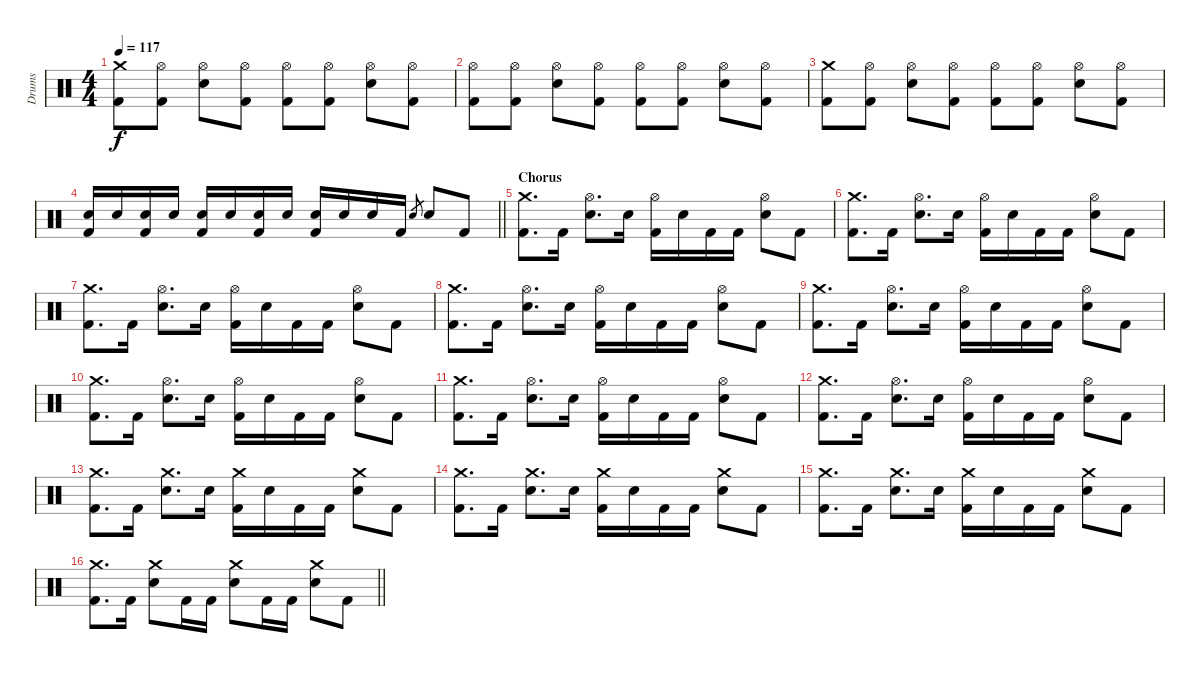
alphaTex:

\track ("Drums" "Drums") {instrument percussion}
\staff {score}
\articulation defaults
\ts (4 4)
\tempo 117
\clef neutral
\ks c
("Crash medium (hit)" "Kick (hit) 2").8{dy f} ("Hi-Hat (open)" "Kick (hit) 2").8 ("Hi-Hat (open)" "Electric Snare (hit)").8 ("Hi-Hat (open)" "Kick (hit) 2").8 ("Hi-Hat (open)" "Kick (hit) 2").8 ("Hi-Hat (open)" "Kick (hit) 2").8 ("Hi-Hat (open)" "Electric Snare (hit)").8 ("Hi-Hat (open)" "Kick (hit) 2").8 |
("Hi-Hat (open)" "Kick (hit) 2").8 ("Hi-Hat (open)" "Kick (hit) 2").8 ("Hi-Hat (open)" "Electric Snare (hit)").8 ("Hi-Hat (open)" "Kick (hit) 2").8 ("Hi-Hat (open)" "Kick (hit) 2").8 ("Hi-Hat (open)" "Kick (hit) 2").8 ("Hi-Hat (open)" "Electric Snare (hit)").8 ("Hi-Hat (open)" "Kick (hit) 2").8 |
("Crash medium (hit)" "Kick (hit) 2").8 ("Hi-Hat (open)" "Kick (hit) 2").8 ("Hi-Hat (open)" "Electric Snare (hit)").8 ("Hi-Hat (open)" "Kick (hit) 2").8 ("Hi-Hat (open)" "Kick (hit) 2").8 ("Hi-Hat (open)" "Kick (hit) 2").8 ("Hi-Hat (open)" "Electric Snare (hit)").8 ("Hi-Hat (open)" "Kick (hit) 2").8 |
\barLineRight lightlight
("Electric Snare (hit)" "Kick (hit) 2").16 "Electric Snare (hit)".16 ("Electric Snare (hit)" "Kick (hit) 2").16 "Electric Snare (hit)".16 ("Electric Snare (hit)" "Kick (hit) 2").16 "Electric Snare (hit)".16 ("Electric Snare (hit)" "Kick (hit) 2").16 "Electric Snare (hit)".16 ("Electric Snare (hit)" "Kick (hit) 2").16 "Electric Snare (hit)".16 "Electric Snare (hit)".16 "Kick (hit) 2".16 "Electric Snare (hit)".8{gr} "Electric Snare (hit)".8 "Kick (hit) 2".8 |
\section ("" "Chorus")
("Crash medium (hit)" "Kick (hit) 2").8{d} "Kick (hit) 2".16 ("Hi-Hat (open)" "Electric Snare (hit)").8{d} "Electric Snare (hit)".16 ("Hi-Hat (open)" "Kick (hit) 2").16 "Electric Snare (hit)".16 "Kick (hit) 2".16 "Kick (hit) 2".16 ("Hi-Hat (open)" "Electric Snare (hit)").8 "Kick (hit) 2".8 |
("Crash medium (hit)" "Kick (hit) 2").8{d} "Kick (hit) 2".16 ("Hi-Hat (open)" "Electric Snare (hit)").8{d} "Electric Snare (hit)".16 ("Hi-Hat (open)" "Kick (hit) 2").16 "Electric Snare (hit)".16 "Kick (hit) 2".16 "Kick (hit) 2".16 ("Hi-Hat (open)" "Electric Snare (hit)").8 "Kick (hit) 2".8 |
("Crash medium (hit)" "Kick (hit) 2").8{d} "Kick (hit) 2".16 ("Hi-Hat (open)" "Electric Snare (hit)").8{d} "Electric Snare (hit)".16 ("Hi-Hat (open)" "Kick (hit) 2").16 "Electric Snare (hit)".16 "Kick (hit) 2".16 "Kick (hit) 2".16 ("Hi-Hat (open)" "Electric Snare (hit)").8 "Kick (hit) 2".8 |
("Crash medium (hit)" "Kick (hit) 2").8{d} "Kick (hit) 2".16 ("Hi-Hat (open)" "Electric Snare (hit)").8{d} "Electric Snare (hit)".16 ("Hi-Hat (open)" "Kick (hit) 2").16 "Electric Snare (hit)".16 "Kick (hit) 2".16 "Kick (hit) 2".16 ("Hi-Hat (open)" "Electric Snare (hit)").8 "Kick (hit) 2".8 |
("Crash medium (hit)" "Kick (hit) 2").8{d} "Kick (hit) 2".16 ("Hi-Hat (open)" "Electric Snare (hit)").8{d} "Electric Snare (hit)".16 ("Hi-Hat (open)" "Kick (hit) 2").16 "Electric Snare (hit)".16 "Kick (hit) 2".16 "Kick (hit) 2".16 ("Hi-Hat (open)" "Electric Snare (hit)").8 "Kick (hit) 2".8 |
("Crash medium (hit)" "Kick (hit) 2").8{d} "Kick (hit) 2".16 ("Hi-Hat (open)" "Electric Snare (hit)").8{d} "Electric Snare (hit)".16 ("Hi-Hat (open)" "Kick (hit) 2").16 "Electric Snare (hit)".16 "Kick (hit) 2".16 "Kick (hit) 2".16 ("Hi-Hat (open)" "Electric Snare (hit)").8 "Kick (hit) 2".8 |
("Crash medium (hit)" "Kick (hit) 2").8{d} "Kick (hit) 2".16 ("Hi-Hat (open)" "Electric Snare (hit)").8{d} "Electric Snare (hit)".16 ("Hi-Hat (open)" "Kick (hit) 2").16 "Electric Snare (hit)".16 "Kick (hit) 2".16 "Kick (hit) 2".16 ("Hi-Hat (open)" "Electric Snare (hit)").8 "Kick (hit) 2".8 |
("Crash medium (hit)" "Kick (hit) 2").8{d} "Kick (hit) 2".16 ("Hi-Hat (open)" "Electric Snare (hit)").8{d} "Electric Snare (hit)".16 ("Hi-Hat (open)" "Kick (hit) 2").16 "Electric Snare (hit)".16 "Kick (hit) 2".16 "Kick (hit) 2".16 ("Hi-Hat (open)" "Electric Snare (hit)").8 "Kick (hit) 2".8 |
("Crash medium (hit)" "Kick (hit) 2").8{d} "Kick (hit) 2".16 ("Crash medium (hit)" "Electric Snare (hit)").8{d} "Electric Snare (hit)".16 ("Crash medium (hit)" "Kick (hit) 2").16 "Electric Snare (hit)".16 "Kick (hit) 2".16 "Kick (hit) 2".16 ("Crash medium (hit)" "Electric Snare (hit)").8 "Kick (hit) 2".8 |
("Crash medium (hit)" "Kick (hit) 2").8{d} "Kick (hit) 2".16 ("Crash medium (hit)" "Electric Snare (hit)").8{d} "Electric Snare (hit)".16 ("Crash medium (hit)" "Kick (hit) 2").16 "Electric Snare (hit)".16 "Kick (hit) 2".16 "Kick (hit) 2".16 ("Crash medium (hit)" "Electric Snare (hit)").8 "Kick (hit) 2".8 |
("Crash medium (hit)" "Kick (hit) 2").8{d} "Kick (hit) 2".16 ("Crash medium (hit)" "Electric Snare (hit)").8{d} "Electric Snare (hit)".16 ("Crash medium (hit)" "Kick (hit) 2").16 "Electric Snare (hit)".16 "Kick (hit) 2".16 "Kick (hit) 2".16 ("Crash medium (hit)" "Electric Snare (hit)").8 "Kick (hit) 2".8 |
\barLineRight lightlight
("Crash medium (hit)" "Kick (hit) 2").8{d} "Kick (hit) 2".16 ("Crash medium (hit)" "Electric Snare (hit)").8 "Kick (hit) 2".16 "Kick (hit) 2".16 ("Crash medium (hit)" "Electric Snare (hit)").8 "Kick (hit) 2".16 "Kick (hit) 2".16 ("Crash medium (hit)" "Electric Snare (hit)").8 "Kick (hit) 2".8
